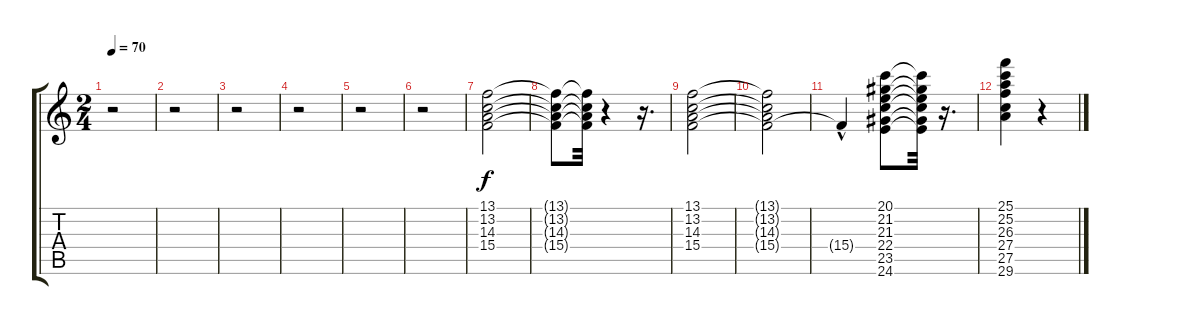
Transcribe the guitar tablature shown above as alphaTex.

\track "" {instrument acousticgrandpiano}
\staff {score tabs}
\tuning (E4 B3 G3 D3 A2 E2) {hide}
\ts (2 4)
\tempo 70
\clef g2
\ks c
r.2{dy f} |
r.2 |
r.2 |
r.2 |
r.2 |
r.2 |
(13.1 13.2 14.3 15.4).2 |
(13.1{t} 13.2{t} 14.3{t} 15.4{t}).8 (13.1{t} 13.2{t} 14.3{t} 15.4{t}).32 r.4 r.16{d} |
(13.1 13.2 14.3 15.4).2 |
(13.1{t} 13.2{t} 14.3{t} 15.4{t}).2 |
15.4{hac t}.4 (20.1 21.2 21.3 22.4 23.5 24.6).8 (20.1{t} 21.2{t} 21.3{t} 22.4{t} 23.5{t} 24.6{t}).32 r.16{d} |
(25.1 25.2 26.3 27.4 27.5 29.6).4 r.4
